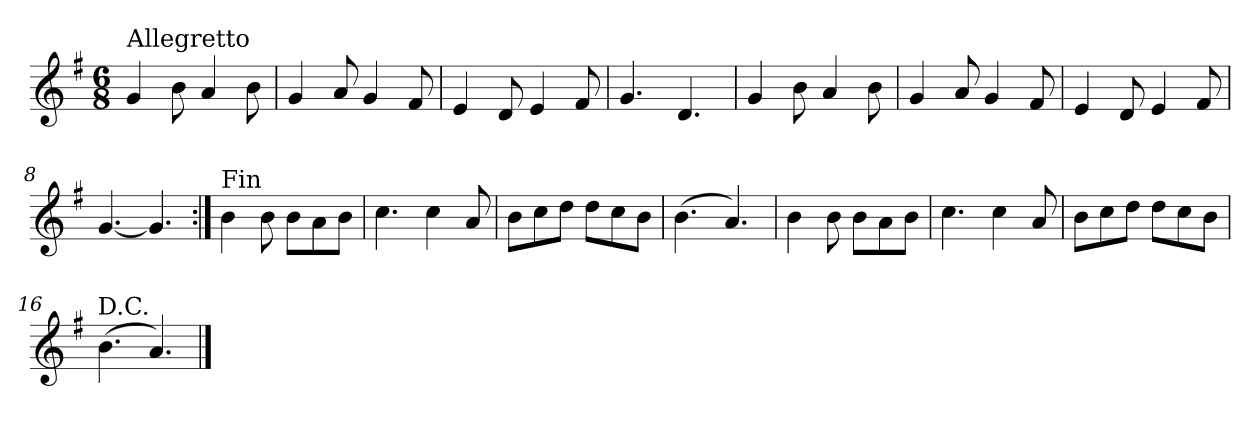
**kern
*part1
*staff1
*clefG2
*k[f#]
*G:
*M6/8
=1
!LO:TX:a:t=Allegretto
4g/
8b\
4a/
8b\
=2
4g/
8a/
4g/
8f#/
=3
4e/
8d/
4e/
8f#/
=4
4.g/
4.d/
=5
4g/
8b\
4a/
8b\
=6
4g/
8a/
4g/
8f#/
!!LO:LB:g=z
=7
4e/
8d/
4e/
8f#/
=8
[4.g/
4.g/]
=9:|!
!LO:TX:a:t=Fin
4b\
8b\
8b\L
8a\
8b\J
=10
4.cc\
4cc\
8a/
=11
8b\L
8cc\
8dd\J
8dd\L
8cc\
8b\J
=12
(>4.b\
4.a/)
=13
4b\
8b\
8b\L
8a\
8b\J
!!LO:LB:g=z
=14
4.cc\
4cc\
8a/
=15
8b\L
8cc\
8dd\J
8dd\L
8cc\
8b\J
=16
(>4.b\
!LO:TX:a:rj:t=D.C.
4.a/)
==
*-
